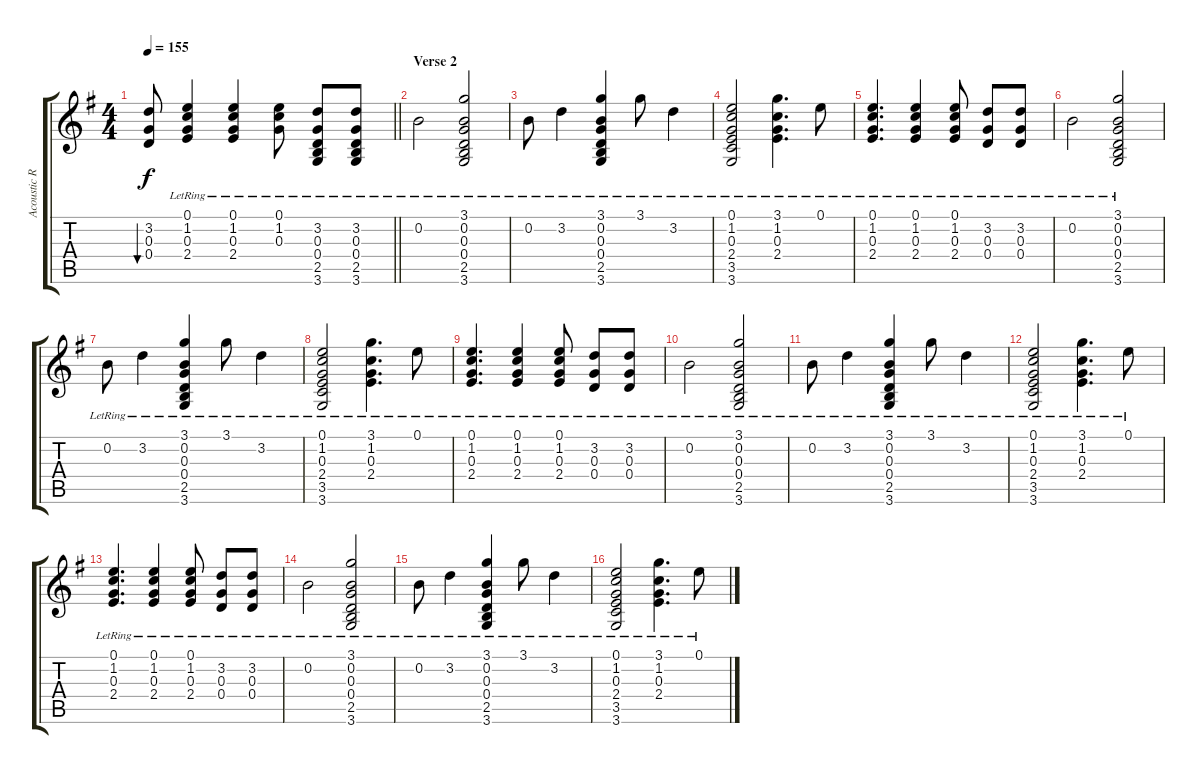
\track ("Acoustic Rythm Guitar" "Acoustic R") {instrument acousticguitarsteel}
\staff {score tabs}
\tuning (E4 B3 G3 D3 A2 E2) {hide}
\ts (4 4)
\tempo 155
\clef g2
\barLineRight lightlight
\ks g
(3.2{t} 0.3{t} 0.4{t}).8{bu 60 dy f} (0.1{lr} 1.2{lr} 0.3{lr} 2.4{lr}).4 (0.1{lr} 1.2{lr} 0.3{lr} 2.4{lr}).4 (0.1{lr} 1.2{lr} 0.3{lr}).8 (3.2{lr} 0.3{lr} 0.4{lr} 2.5{lr} 3.6{lr}).8 (3.2{lr} 0.3{lr} 0.4{lr} 2.5{lr} 3.6{lr}).8 |
\section ("" "Verse 2")
0.2{lr}.2 (3.1{lr} 0.2{lr} 0.3{lr} 0.4{lr} 2.5{lr} 3.6{lr}).2 |
0.2{lr}.8 3.2{lr}.4 (3.1{lr} 0.2{lr} 0.3{lr} 0.4{lr} 2.5{lr} 3.6{lr}).4 3.1{lr}.8 3.2{lr}.4 |
(0.1{lr} 1.2{lr} 0.3{lr} 2.4{lr} 3.5{lr} 3.6{lr}).2 (3.1{lr} 1.2{lr} 0.3{lr} 2.4{lr}).4{d} 0.1{lr}.8 |
(0.1{lr} 1.2{lr} 0.3{lr} 2.4{lr}).4{d} (0.1{lr} 1.2{lr} 0.3{lr} 2.4{lr}).4 (0.1{lr} 1.2{lr} 0.3{lr} 2.4{lr}).8 (3.2{lr} 0.3{lr} 0.4{lr}).8 (3.2{lr} 0.3{lr} 0.4{lr}).8 |
0.2{lr}.2 (3.1{lr} 0.2{lr} 0.3{lr} 0.4{lr} 2.5{lr} 3.6{lr}).2 |
0.2{lr}.8 3.2{lr}.4 (3.1{lr} 0.2{lr} 0.3{lr} 0.4{lr} 2.5{lr} 3.6{lr}).4 3.1{lr}.8 3.2{lr}.4 |
(0.1{lr} 1.2{lr} 0.3{lr} 2.4{lr} 3.5{lr} 3.6{lr}).2 (3.1{lr} 1.2{lr} 0.3{lr} 2.4{lr}).4{d} 0.1{lr}.8 |
(0.1{lr} 1.2{lr} 0.3{lr} 2.4{lr}).4{d} (0.1{lr} 1.2{lr} 0.3{lr} 2.4{lr}).4 (0.1{lr} 1.2{lr} 0.3{lr} 2.4{lr}).8 (3.2{lr} 0.3{lr} 0.4{lr}).8 (3.2{lr} 0.3{lr} 0.4{lr}).8 |
0.2{lr}.2 (3.1{lr} 0.2{lr} 0.3{lr} 0.4{lr} 2.5{lr} 3.6{lr}).2 |
0.2{lr}.8 3.2{lr}.4 (3.1{lr} 0.2{lr} 0.3{lr} 0.4{lr} 2.5{lr} 3.6{lr}).4 3.1{lr}.8 3.2{lr}.4 |
(0.1{lr} 1.2{lr} 0.3{lr} 2.4{lr} 3.5{lr} 3.6{lr}).2 (3.1{lr} 1.2{lr} 0.3{lr} 2.4{lr}).4{d} 0.1{lr}.8 |
(0.1{lr} 1.2{lr} 0.3{lr} 2.4{lr}).4{d} (0.1{lr} 1.2{lr} 0.3{lr} 2.4{lr}).4 (0.1{lr} 1.2{lr} 0.3{lr} 2.4{lr}).8 (3.2{lr} 0.3{lr} 0.4{lr}).8 (3.2{lr} 0.3{lr} 0.4{lr}).8 |
0.2{lr}.2 (3.1{lr} 0.2{lr} 0.3{lr} 0.4{lr} 2.5{lr} 3.6{lr}).2 |
0.2{lr}.8 3.2{lr}.4 (3.1{lr} 0.2{lr} 0.3{lr} 0.4{lr} 2.5{lr} 3.6{lr}).4 3.1{lr}.8 3.2{lr}.4 |
(0.1{lr} 1.2{lr} 0.3{lr} 2.4{lr} 3.5{lr} 3.6{lr}).2 (3.1{lr} 1.2{lr} 0.3{lr} 2.4{lr}).4{d} 0.1{lr}.8
